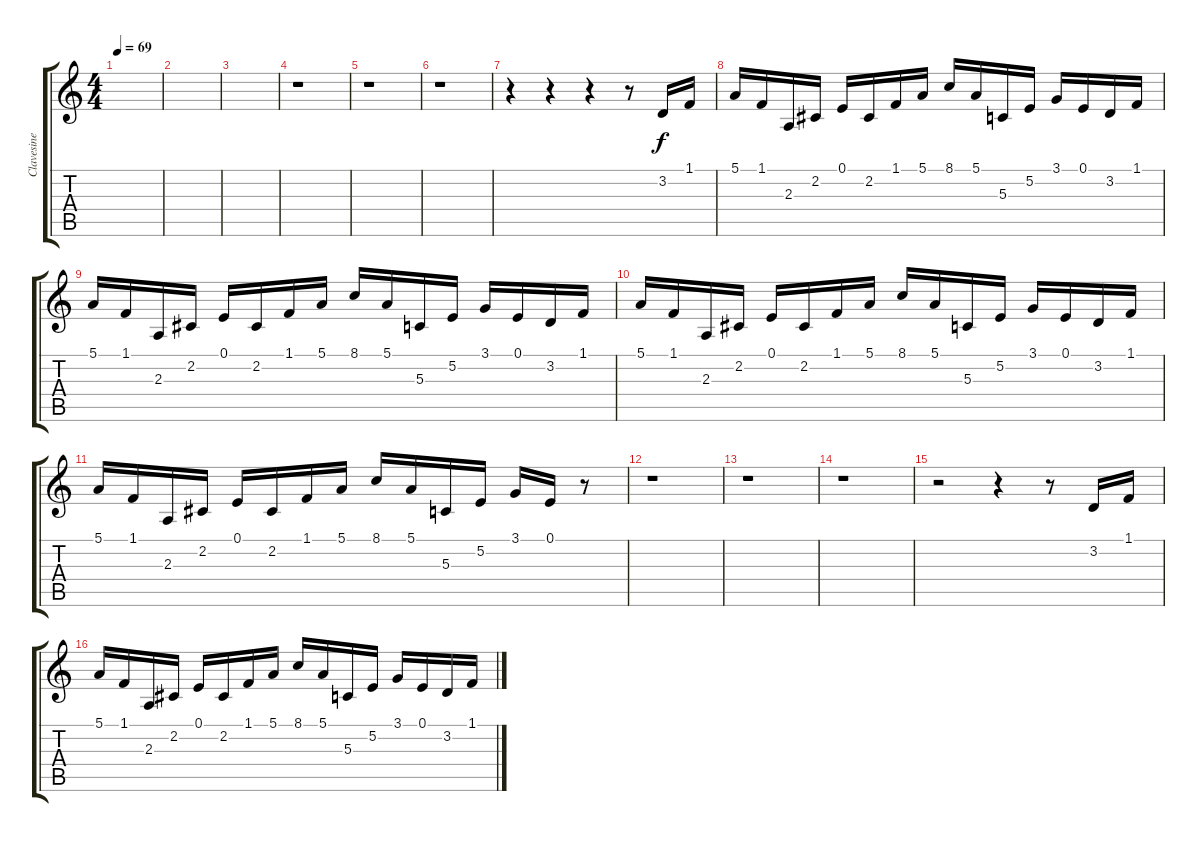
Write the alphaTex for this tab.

\track ("Clavesine" "Clavesine") {instrument acousticgrandpiano}
\staff {score tabs}
\tuning (E4 B3 G3 D3 A2 E2) {hide}
\ts (4 4)
\tempo 69
\clef g2
\ks c
|
|
|
r.1 |
r.1 |
r.1 |
r.4 r.4 r.4 r.8 3.2.16 1.1.16 |
5.1.16 1.1.16 2.3.16 2.2.16 0.1.16 2.2.16 1.1.16 5.1.16 8.1.16 5.1.16 5.3.16 5.2.16 3.1.16 0.1.16 3.2.16 1.1.16 |
5.1.16 1.1.16 2.3.16 2.2.16 0.1.16 2.2.16 1.1.16 5.1.16 8.1.16 5.1.16 5.3.16 5.2.16 3.1.16 0.1.16 3.2.16 1.1.16 |
5.1.16 1.1.16 2.3.16 2.2.16 0.1.16 2.2.16 1.1.16 5.1.16 8.1.16 5.1.16 5.3.16 5.2.16 3.1.16 0.1.16 3.2.16 1.1.16 |
5.1.16 1.1.16 2.3.16 2.2.16 0.1.16 2.2.16 1.1.16 5.1.16 8.1.16 5.1.16 5.3.16 5.2.16 3.1.16 0.1.16 r.8 |
r.1 |
r.1 |
r.1 |
r.2 r.4 r.8 3.2.16 1.1.16 |
5.1.16 1.1.16 2.3.16 2.2.16 0.1.16 2.2.16 1.1.16 5.1.16 8.1.16 5.1.16 5.3.16 5.2.16 3.1.16 0.1.16 3.2.16 1.1.16
